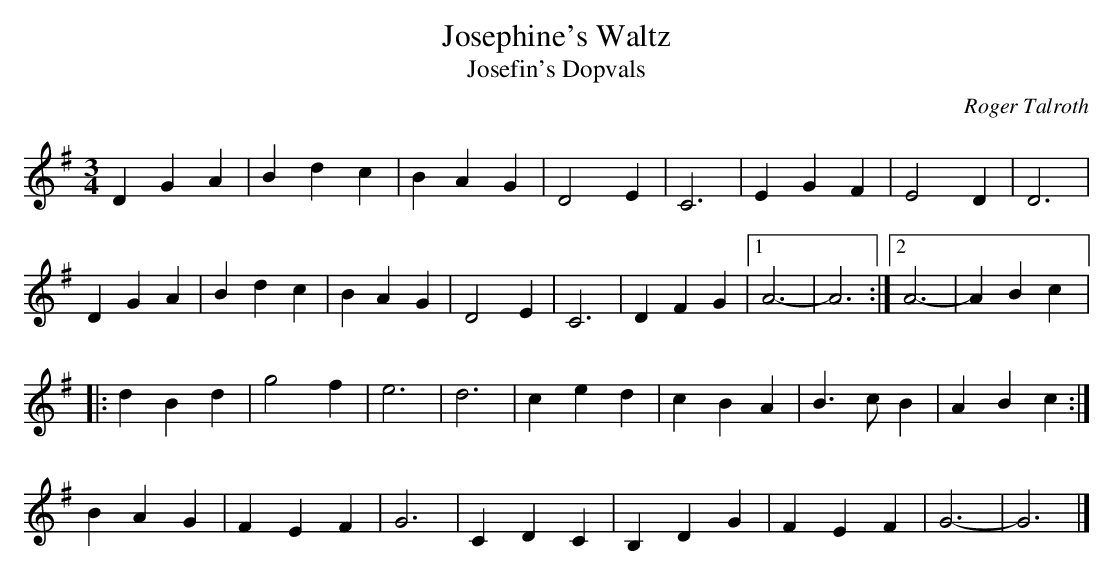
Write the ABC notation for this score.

X:1
T:Josephine's Waltz
T:Josefin's Dopvals
C: Roger Talroth
M:3/4
L:1/4
K:Gmaj
DGA | Bdc | BAG | D2E | C3 | EGF | E2D | D3 |
DGA | Bdc | BAG | D2E | C3 | DFG |1 A3- | A3 :|2 A3- | ABc |:
dBd | g2f | e3 | d3 | ced | cBA | B>c B | ABc :|
BAG | FEF | G3 | CDC | B,DG | FEF | G3- | G3 |]
